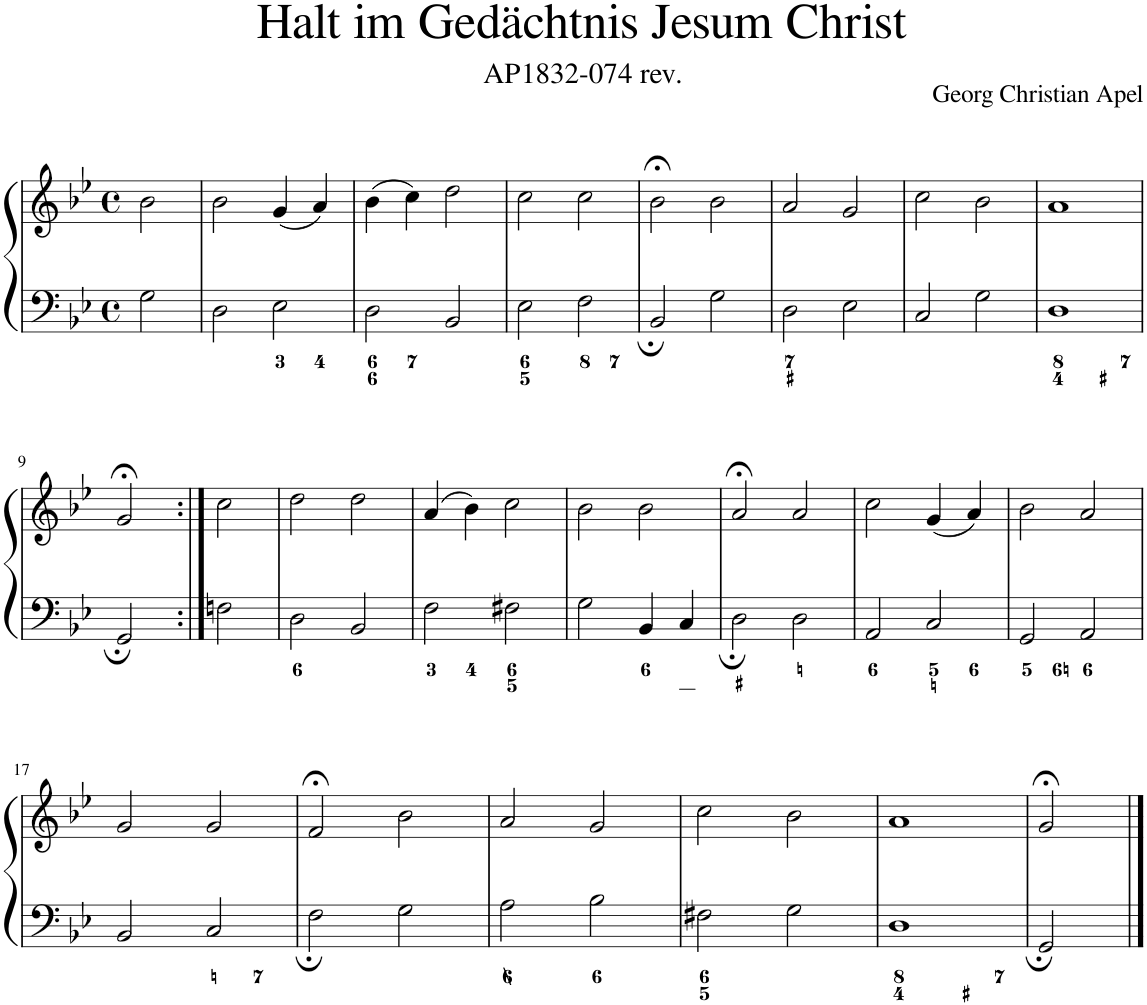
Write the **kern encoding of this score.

**kern	**kern
*part1	*part1
*staff2	*staff1
*I"Piano	*
*I'Pno.	*
*clefF4	*clefG2
*k[b-e-]	*k[b-e-]
*M4/4	*M4/4
*met(c)	*met(c)
=1	=1
2G\	2b-\
=2	=2
2D\	2b-\
2E-\	(4g/
.	4a/)
=3	=3
2D\	(4b-\
.	4cc\)
2BB-/	2dd\
=4	=4
2E-\	2cc\
2F\	2cc\
=5	=5
2BB-/	2b-;<\
2G\	2b-\
=6	=6
2D\	2a/
2E-\	2g/
=7	=7
2C/	2cc\
2G\	2b-\
=8	=8
1D	1a
!!LO:LB:g=z
=9	=9
2GG/	2g;</
=10:|!	=10:|!
2Fn\	2cc\
=11	=11
2D\	2dd\
2BB-/	2dd\
=12	=12
2F\	(4a/
.	4b-\)
2F#X\	2cc\
=13	=13
2G\	2b-\
4BB-/	2b-\
4C/	.
=14	=14
2D\	2a;</
2D\	2a/
=15	=15
2AA/	2cc\
2C/	(4g/
.	4a/)
=16	=16
2GG/	2b-\
2AA/	2a/
!!LO:LB:g=z
=17	=17
2BB-/	2g/
2C/	2g/
=18	=18
2F\	2f;</
2G\	2b-\
=19	=19
2A\	2a/
2B-\	2g/
=20	=20
2F#X\	2cc\
2G\	2b-\
=21	=21
1D	1a
=22	=22
2GG/	2g;</
==	==
*-	*-
